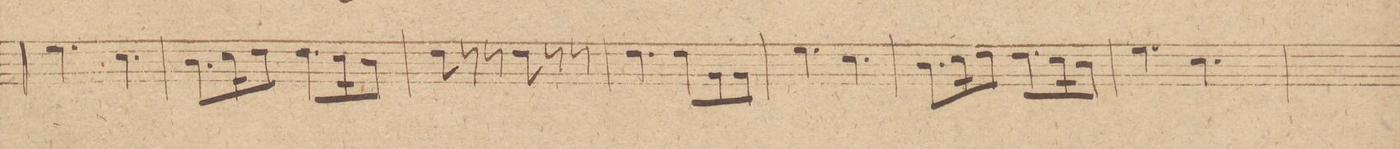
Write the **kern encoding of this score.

**kern	**dynam
*I"Corno 1mo in F	*
*clefG2	*
*k[b-]	*
*M6/8	*
4.a\	.
4.f\	.
=8	=8
8.e\L	.
16f\K	.
8g\J	.
8.g\L	.
16f\K	.
8e\J	.
=9	=9
8g\	.
8r	.
8r	.
8g\	.
8r	.
8r	.
=10	=10
4.g\	.
8g\L	.
8c\	.
8c\J	.
=11	=11
4.a\	.
4.f\	.
=12	=12
8.e\L	.
16f\K	.
8g\J	.
8.g\L	.
16f\K	.
8e\J	.
=13	=13
4.a\	.
4.f\	.
=14	=14
*-	*-
